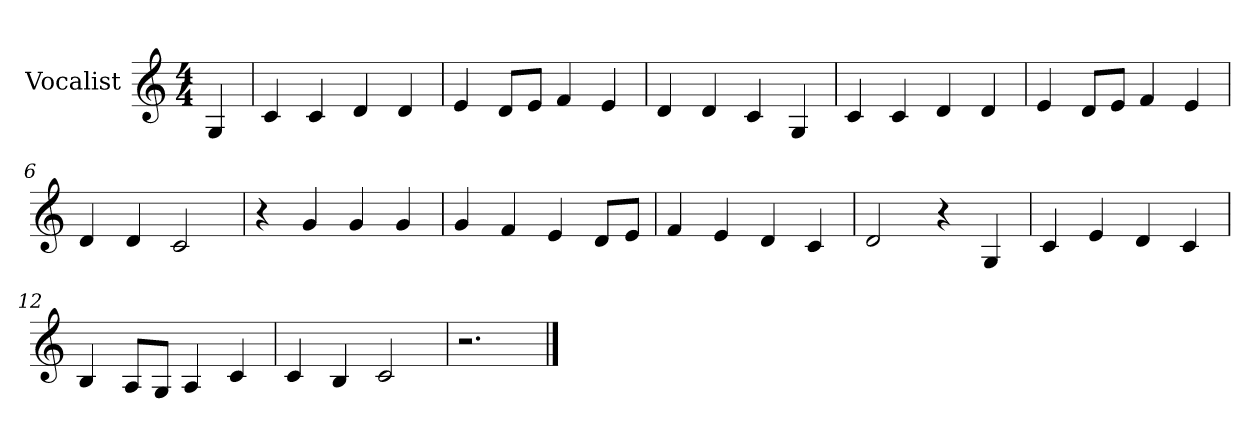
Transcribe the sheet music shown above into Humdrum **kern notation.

**kern
*part1
*staff1
*I"Vocalist
*k[]
*C:
*M4/4
=
4G
=1
4c
4c
4d
4d
=2
4e
8dL
8eJ
4f
4e
=3
4d
4d
4c
4G
=4
4c
4c
4d
4d
=5
4e
8dL
8eJ
4f
4e
=6
4d
4d
2c
=7
4r
4g
4g
4g
=8
4g
4f
4e
8dL
8eJ
=9
4f
4e
4d
4c
=10
2d
4r
4G
=11
4c
4e
4d
4c
=12
4B
8AL
8GJ
4A
4c
=13
4c
4B
2c
=14
2.r
==
*-
